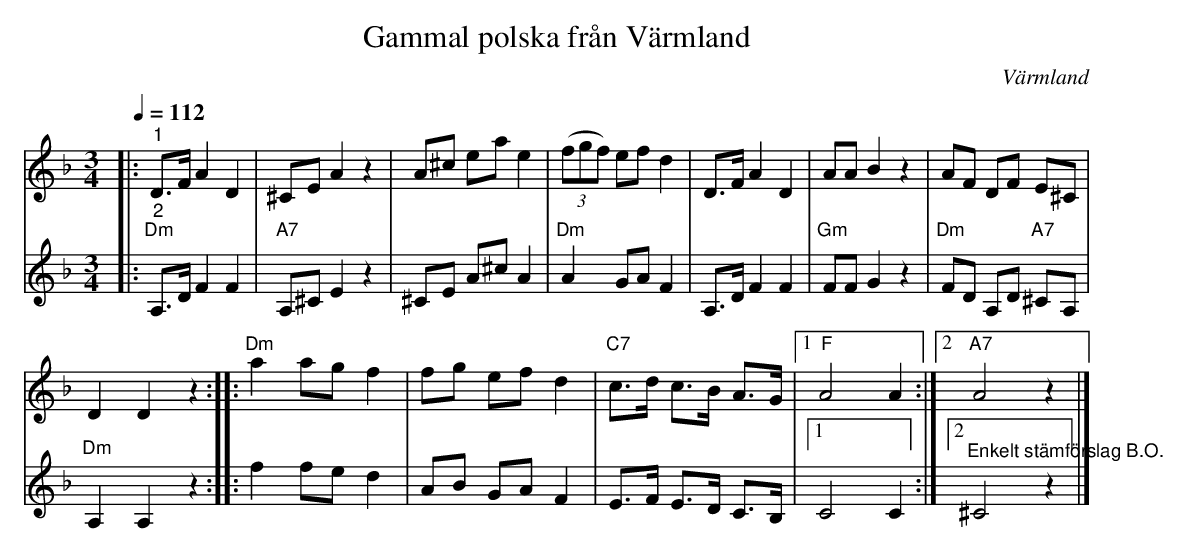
X:1
T:Gammal polska från Värmland
O:Värmland
L:1/8
Q:1/4=112
M:3/4
K:Dm
V:1
|:"^1" D>F A2 D2 | ^CE A2 z2 | A^c ea e2 | (3(fgf) ef d2 | D>F A2 D2 | AA B2 z2 | AF DF E^C |
D2 D2 z2 ::"Dm" a2 ag f2 | fg ef d2 |"C7" c>d c>B A>G |1"F" A4 A2 :|2"A7" A4 z2 |]
V:2
|:"^2""Dm" A,>D F2 F2 |"A7" A,^C E2 z2 | ^CE A^c A2 |"Dm" A2 GA F2 | A,>D F2 F2 |
"Gm" FF G2 z2 |"Dm" FD A,D"A7" ^CA, |"Dm" A,2 A,2 z2 :: f2 fe d2 | AB GA F2 | E>F E>D C>B, |1
C4 C2 :|2"^Enkelt stämförslag B.O." ^C4 z2 |]
